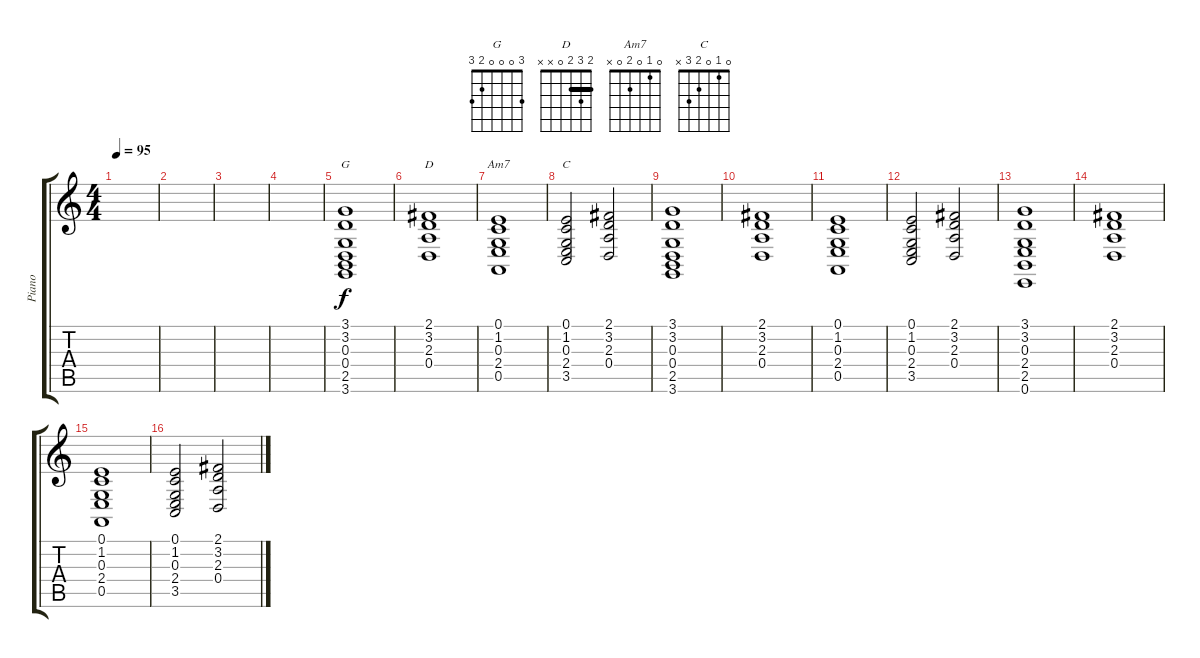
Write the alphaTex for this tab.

\track ("Piano" "Piano") {instrument acousticgrandpiano}
\staff {score tabs}
\tuning (E4 B3 G3 D3 A2 E2) {hide}
\chord ("G" 3 0 0 0 2 3)
\chord ("D" 2 3 2 0 x x) {barre 2}
\chord ("Am7" 0 1 0 2 0 x)
\chord ("C" 0 1 0 2 3 x)
\ts (4 4)
\tempo 95
\clef g2
\ks c
|
|
|
|
(3.1 3.2 0.3 0.4 2.5 3.6).1{ch "G"} |
(2.1 3.2 2.3 0.4).1{ch "D"} |
(0.1 1.2 0.3 2.4 0.5).1{ch "Am7"} |
(0.1 1.2 0.3 2.4 3.5).2{ch "C"} (2.1 3.2 2.3 0.4).2 |
(3.1 3.2 0.3 0.4 2.5 3.6).1 |
(2.1 3.2 2.3 0.4).1 |
(0.1 1.2 0.3 2.4 0.5).1 |
(0.1 1.2 0.3 2.4 3.5).2 (2.1 3.2 2.3 0.4).2 |
(3.1 3.2 0.3 2.4 2.5 0.6).1{volume 13} |
(2.1 3.2 2.3 0.4).1 |
(0.1 1.2 0.3 2.4 0.5).1 |
(0.1 1.2 0.3 2.4 3.5).2 (2.1 3.2 2.3 0.4).2
